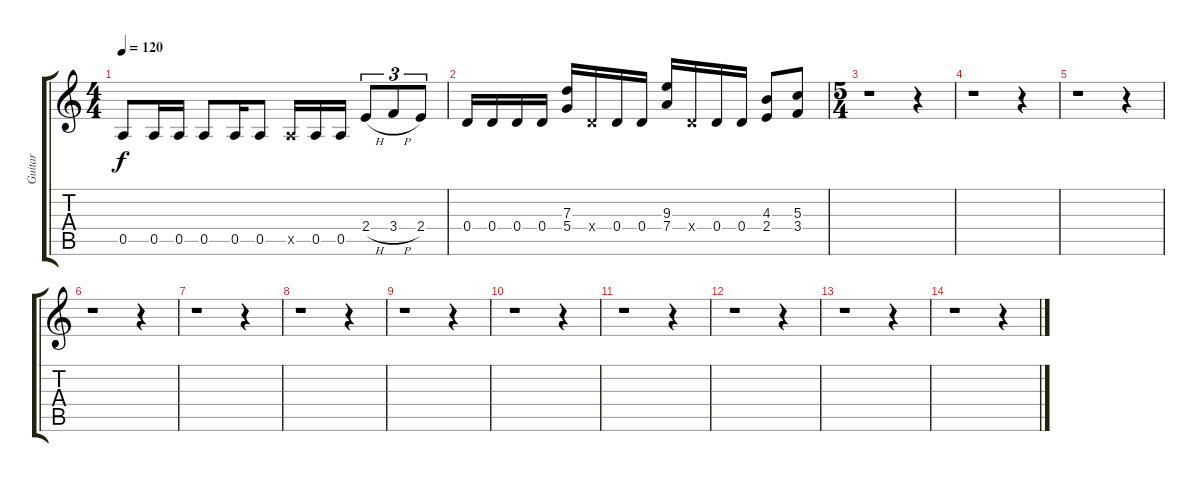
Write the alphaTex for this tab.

\track ("Guitar" "Guitar") {instrument distortionguitar}
\staff {score tabs}
\tuning (E4 B3 G3 D3 A2 E2) {hide}
\ts (4 4)
\tempo 120
\clef g2
\ks c
0.5.8{dy f} 0.5.16 0.5.16 0.5.8 0.5.16 0.5.8 0.5{x}.16 0.5.16 0.5.16 2.4{h}.8{tu (3 2)} 3.4{h}.8{tu (3 2)} 2.4.8{tu (3 2)} |
0.4.16 0.4.16 0.4.16 0.4.16 (7.3 5.4).16 0.4{x}.16 0.4.16 0.4.16 (9.3 7.4).16 0.4{x}.16 0.4.16 0.4.16 (4.3 2.4).8 (5.3 3.4).8 |
\ts (5 4)
r.1 r.4 |
r.1 r.4 |
r.1 r.4 |
r.1 r.4 |
r.1 r.4 |
r.1 r.4 |
r.1 r.4 |
r.1 r.4 |
r.1 r.4 |
r.1 r.4 |
r.1 r.4 |
r.1 r.4
